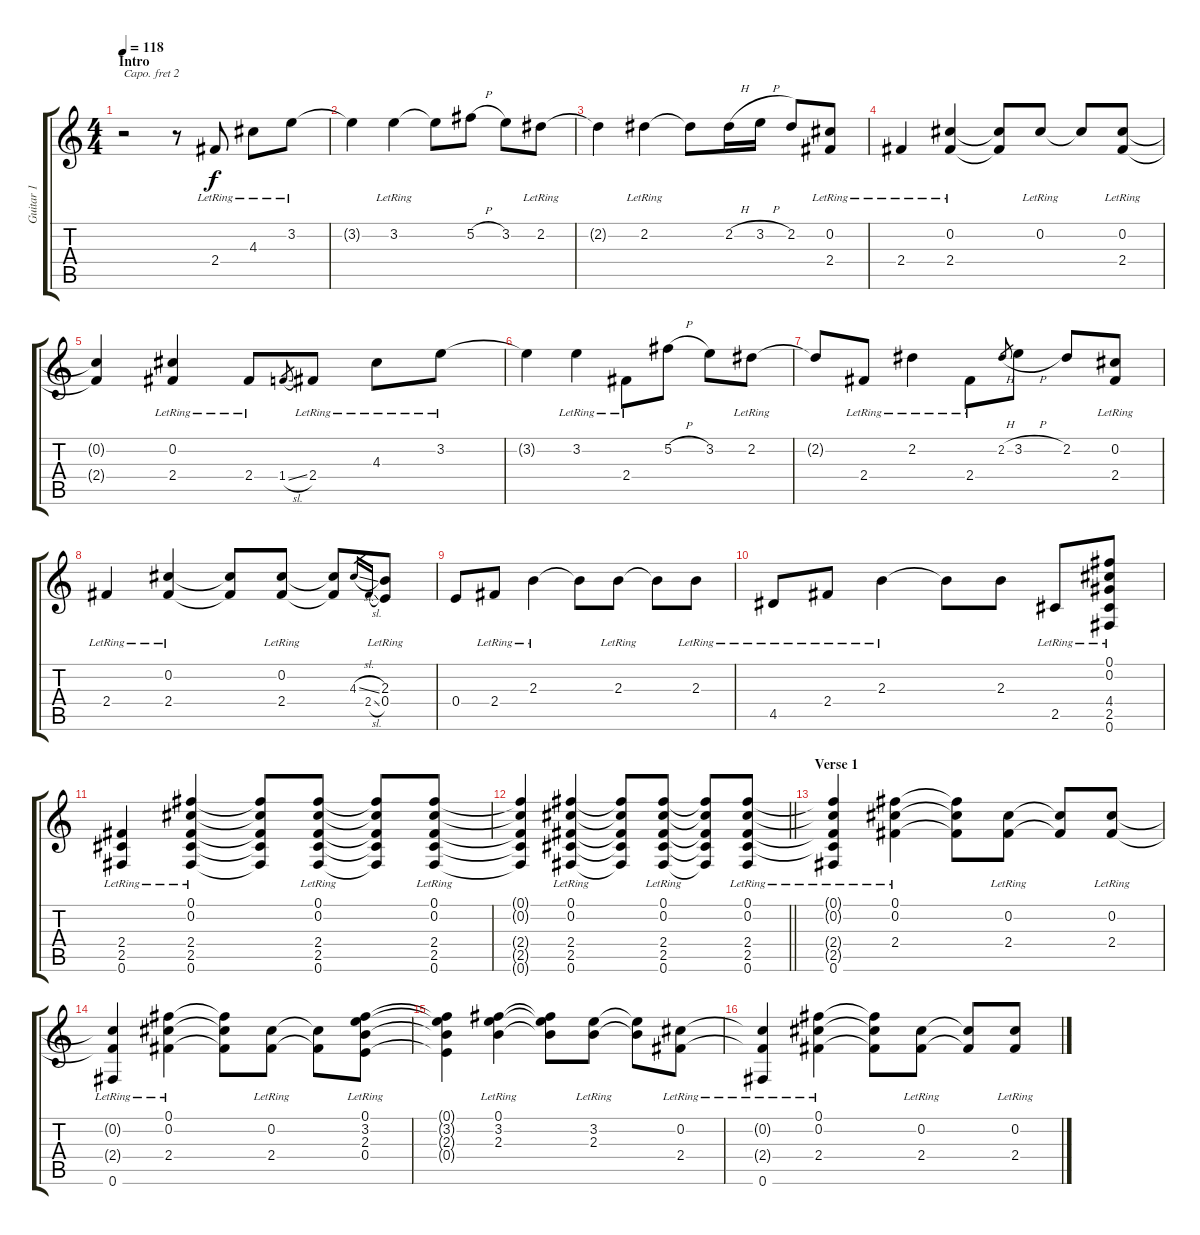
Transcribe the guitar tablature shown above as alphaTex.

\track ("Guitar 1" "Guitar 1") {instrument overdrivenguitar}
\staff {score tabs}
\capo 2
\tuning (E4 B3 G3 D3 A2 E2) {hide}
\ts (4 4)
\section ("" "Intro")
\tempo 118
\clef g2
\ks c
r.2{dy f instrument overdrivenguitar} r.8 2.4{lr}.8 4.3{lr}.8 3.2{lr}.8 |
3.2{t}.4 3.2{lr}.4 3.2{t}.8 5.2{h}.8 3.2.8 2.2{lr}.8 |
2.2{t}.4 2.2{lr}.4 2.2{t}.8 2.2{h}.16 3.2{h}.16 2.2.8 (0.2 2.4{lr}).8 |
2.4{lr}.4 (0.2{lr} 2.4{lr}).4 (0.2{t} 2.4{t}).8 0.2{lr}.8 0.2{t}.8 (0.2{lr} 2.4{lr}).8 |
(0.2{t} 2.4{t}).4 (0.2{lr} 2.4{lr}).4 2.4{lr}.8 1.4{sl}.8{gr} 2.4{lr}.8 4.3{lr}.8 3.2{lr}.8 |
3.2{t}.4 3.2{lr}.4 2.4{lr}.8 5.2{h}.8 3.2.8 2.2{lr}.8 |
2.2{t}.8 2.4{lr}.8 2.2{lr}.4 2.4{lr}.8 2.2{h}.8{gr} 3.2{h}.8 2.2.8 (0.2{lr} 2.4{lr}).8 |
2.4{lr}.4 (0.2{lr} 2.4{lr}).4 (0.2{t} 2.4{t}).8 (0.2{lr} 2.4{lr}).8 (0.2{t} 2.4{t}).8 4.3{sl}.16{gr} 2.4{sl}.16{gr} (2.3{lr} 0.4).8 |
0.4.8 2.4{lr}.8 2.3{lr}.4 2.3{t}.8 2.3{lr}.8 2.3{t}.8 2.3{lr}.8 |
4.5{lr}.8 2.4{lr}.8 2.3{lr}.4 2.3{t}.8 2.3.8 2.5{lr}.8 (0.1{lr} 0.2{lr} 4.4 2.5{lr} 0.6).8 |
(2.4{lr} 2.5{lr} 0.6{lr}).4 (0.1{lr} 0.2{lr} 2.4{lr} 2.5{lr} 0.6{lr}).4 (0.1{t} 0.2{t} 2.4{t} 2.5{t} 0.6{t}).8 (0.1{lr} 0.2{lr} 2.4{lr} 2.5{lr} 0.6{lr}).8 (0.1{t} 0.2{t} 2.4{t} 2.5{t} 0.6{t}).8 (0.1{lr} 0.2{lr} 2.4{lr} 2.5{lr} 0.6{lr}).8 |
\barLineRight lightlight
(0.1{t} 0.2{t} 2.4{t} 2.5{t} 0.6{t}).4 (0.1{lr} 0.2{lr} 2.4{lr} 2.5{lr} 0.6{lr}).4 (0.1{t} 0.2{t} 2.4{t} 2.5{t} 0.6{t}).8 (0.1{lr} 0.2{lr} 2.4{lr} 2.5{lr} 0.6{lr}).8 (0.1{t} 0.2{t} 2.4{t} 2.5{t} 0.6{t}).8 (0.1{lr} 0.2{lr} 2.4{lr} 2.5{lr} 0.6{lr}).8 |
\section ("" "Verse 1")
(0.1{t} 0.2{t} 2.4{t} 2.5{t} 0.6{lr}).4 (0.1{lr} 0.2{lr} 2.4{lr}).4 (0.1{t} 0.2{t} 2.4{t}).8 (0.2{lr} 2.4{lr}).8 (0.2{t} 2.4{t}).8 (0.2{lr} 2.4{lr}).8 |
(0.2{t} 2.4{t} 0.6{lr}).4 (0.1{lr} 0.2{lr} 2.4{lr}).4 (0.1{t} 0.2{t} 2.4{t}).8 (0.2{lr} 2.4{lr}).8 (0.2{t} 2.4{t}).8 (0.1{lr} 3.2{lr} 2.3{lr} 0.4{lr}).8 |
(0.1{t} 3.2{t} 2.3{t} 0.4{t}).4 (0.1{lr} 3.2{lr} 2.3{lr}).4 (0.1{t} 3.2{t} 2.3{t}).8 (3.2{lr} 2.3).8 (3.2{t} 2.3{t}).8 (0.2{lr} 2.4{lr}).8 |
(0.2{t} 2.4{t} 0.6{lr}).4 (0.1{lr} 0.2{lr} 2.4{lr}).4 (0.1{t} 0.2{t} 2.4{t}).8 (0.2{lr} 2.4{lr}).8 (0.2{t} 2.4{t}).8 (0.2{lr} 2.4{lr}).8
